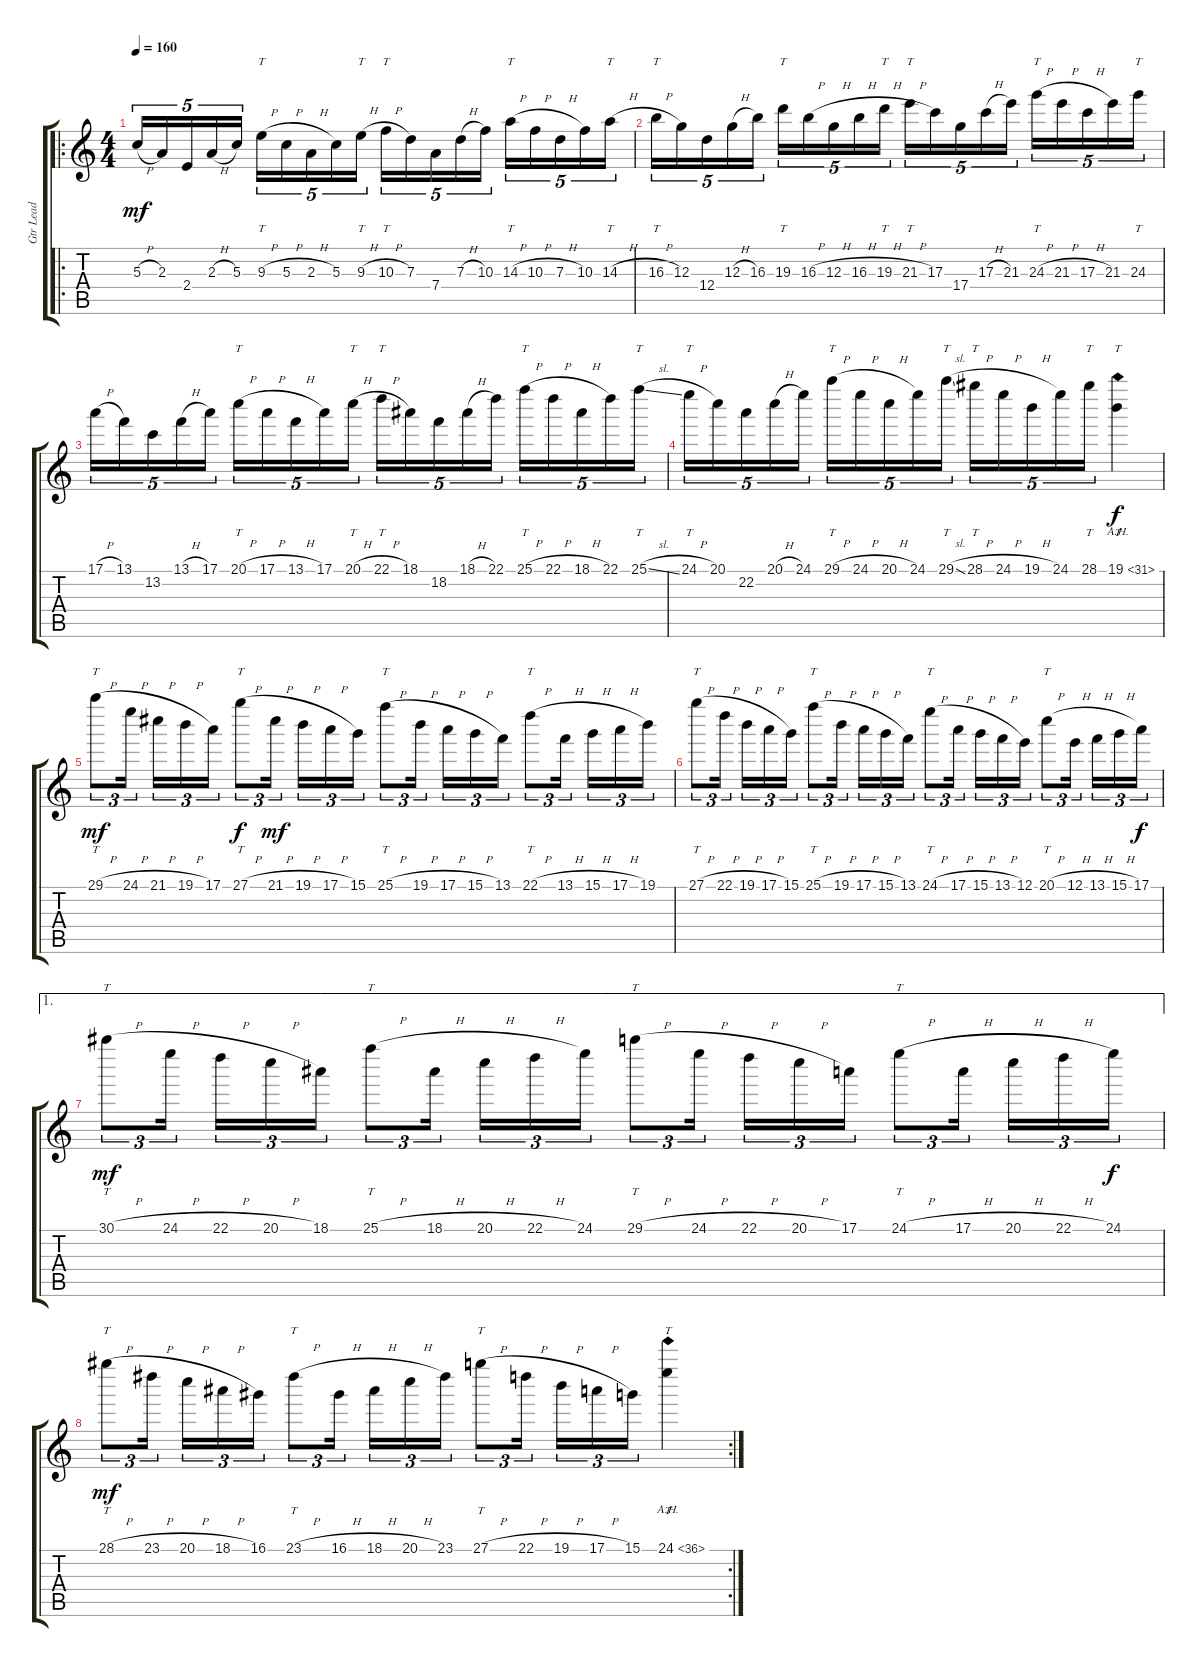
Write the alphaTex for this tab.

\track ("Gtr Lead" "Gtr Lead") {instrument overdrivenguitar}
\staff {score tabs}
\tuning (E4 B3 G3 D3 A2 E2) {hide}
\ro
\ts (4 4)
\tempo 160
\clef g2
\ks c
5.3{h}.16{tu (5 4) dy mf instrument overdrivenguitar} 2.3.16{tu (5 4)} 2.4.16{tu (5 4)} 2.3{h}.16{tu (5 4)} 5.3.16{tu (5 4)} 9.3{h}.16{tt tu (5 4)} 5.3{h}.16{tu (5 4)} 2.3{h}.16{tu (5 4)} 5.3.16{tu (5 4)} 9.3{h}.16{tt tu (5 4)} 10.3{h}.16{tt tu (5 4)} 7.3.16{tu (5 4)} 7.4.16{tu (5 4)} 7.3{h}.16{tu (5 4)} 10.3.16{tu (5 4)} 14.3{h}.16{tt tu (5 4)} 10.3{h}.16{tu (5 4)} 7.3{h}.16{tu (5 4)} 10.3.16{tu (5 4)} 14.3{h}.16{tt tu (5 4)} |
16.3{h}.16{tt tu (5 4)} 12.3.16{tu (5 4)} 12.4.16{tu (5 4)} 12.3{h}.16{tu (5 4)} 16.3.16{tu (5 4)} 19.3.16{tt tu (5 4)} 16.3{h}.16{tu (5 4)} 12.3{h}.16{tu (5 4)} 16.3{h}.16{tu (5 4)} 19.3{h}.16{tt tu (5 4)} 21.3{h}.16{tt tu (5 4)} 17.3.16{tu (5 4)} 17.4.16{tu (5 4)} 17.3{h}.16{tu (5 4)} 21.3.16{tu (5 4)} 24.3{h}.16{tt tu (5 4)} 21.3{h}.16{tu (5 4)} 17.3{h}.16{tu (5 4)} 21.3.16{tu (5 4)} 24.3.16{tt tu (5 4)} |
17.1{h}.16{tu (5 4)} 13.1.16{tu (5 4)} 13.2.16{tu (5 4)} 13.1{h}.16{tu (5 4)} 17.1.16{tu (5 4)} 20.1{h}.16{tt tu (5 4)} 17.1{h}.16{tu (5 4)} 13.1{h}.16{tu (5 4)} 17.1.16{tu (5 4)} 20.1{h}.16{tt tu (5 4)} 22.1{h}.16{tt tu (5 4)} 18.1.16{tu (5 4)} 18.2.16{tu (5 4)} 18.1{h}.16{tu (5 4)} 22.1.16{tu (5 4)} 25.1{h}.16{tt tu (5 4)} 22.1{h}.16{tu (5 4)} 18.1{h}.16{tu (5 4)} 22.1.16{tu (5 4)} 25.1{sl}.16{tt tu (5 4)} |
24.1{h}.16{tt tu (5 4)} 20.1.16{tu (5 4)} 22.2.16{tu (5 4)} 20.1{h}.16{tu (5 4)} 24.1.16{tu (5 4)} 29.1{h}.16{tt tu (5 4)} 24.1{h}.16{tu (5 4)} 20.1{h}.16{tu (5 4)} 24.1.16{tu (5 4)} 29.1{sl}.16{tt tu (5 4)} 28.1{h}.16{tt tu (5 4)} 24.1{h}.16{tu (5 4)} 19.1{h}.16{tu (5 4)} 24.1.16{tu (5 4)} 28.1.16{tt tu (5 4)} 19.1{ah 12}.4{tt dy f} |
29.1{h}.8{tt tu (3 2) dy mf} 24.1{h}.16{tu (3 2)} 21.1{h}.16{tu (3 2)} 19.1{h}.16{tu (3 2)} 17.1.16{tu (3 2)} 27.1{h}.8{tt tu (3 2) dy f} 21.1{h}.16{tu (3 2) dy mf} 19.1{h}.16{tu (3 2)} 17.1{h}.16{tu (3 2)} 15.1.16{tu (3 2)} 25.1{h}.8{tt tu (3 2)} 19.1{h}.16{tu (3 2)} 17.1{h}.16{tu (3 2)} 15.1{h}.16{tu (3 2)} 13.1.16{tu (3 2)} 22.1{h}.8{tt tu (3 2)} 13.1{h}.16{tu (3 2)} 15.1{h}.16{tu (3 2)} 17.1{h}.16{tu (3 2)} 19.1.16{tu (3 2)} |
27.1{h}.8{tt tu (3 2)} 22.1{h}.16{tu (3 2)} 19.1{h}.16{tu (3 2)} 17.1{h}.16{tu (3 2)} 15.1.16{tu (3 2)} 25.1{h}.8{tt tu (3 2)} 19.1{h}.16{tu (3 2)} 17.1{h}.16{tu (3 2)} 15.1{h}.16{tu (3 2)} 13.1.16{tu (3 2)} 24.1{h}.8{tt tu (3 2)} 17.1{h}.16{tu (3 2)} 15.1{h}.16{tu (3 2)} 13.1{h}.16{tu (3 2)} 12.1.16{tu (3 2)} 20.1{h}.8{tt tu (3 2)} 12.1{h}.16{tu (3 2)} 13.1{h}.16{tu (3 2)} 15.1{h}.16{tu (3 2)} 17.1.16{tu (3 2) dy f} |
\ae 1
30.1{h}.8{tt tu (3 2) dy mf} 24.1{h}.16{tu (3 2)} 22.1{h}.16{tu (3 2)} 20.1{h}.16{tu (3 2)} 18.1.16{tu (3 2)} 25.1{h}.8{tt tu (3 2)} 18.1{h}.16{tu (3 2)} 20.1{h}.16{tu (3 2)} 22.1{h}.16{tu (3 2)} 24.1.16{tu (3 2)} 29.1{h}.8{tt tu (3 2)} 24.1{h}.16{tu (3 2)} 22.1{h}.16{tu (3 2)} 20.1{h}.16{tu (3 2)} 17.1.16{tu (3 2)} 24.1{h}.8{tt tu (3 2)} 17.1{h}.16{tu (3 2)} 20.1{h}.16{tu (3 2)} 22.1{h}.16{tu (3 2)} 24.1.16{tu (3 2) dy f} |
\rc 2
28.1{h}.8{tt tu (3 2) dy mf} 23.1{h}.16{tu (3 2)} 20.1{h}.16{tu (3 2)} 18.1{h}.16{tu (3 2)} 16.1.16{tu (3 2)} 23.1{h}.8{tt tu (3 2)} 16.1{h}.16{tu (3 2)} 18.1{h}.16{tu (3 2)} 20.1{h}.16{tu (3 2)} 23.1.16{tu (3 2)} 27.1{h}.8{tt tu (3 2)} 22.1{h}.16{tu (3 2)} 19.1{h}.16{tu (3 2)} 17.1{h}.16{tu (3 2)} 15.1.16{tu (3 2)} 24.1{ah 12}.4{tt}
